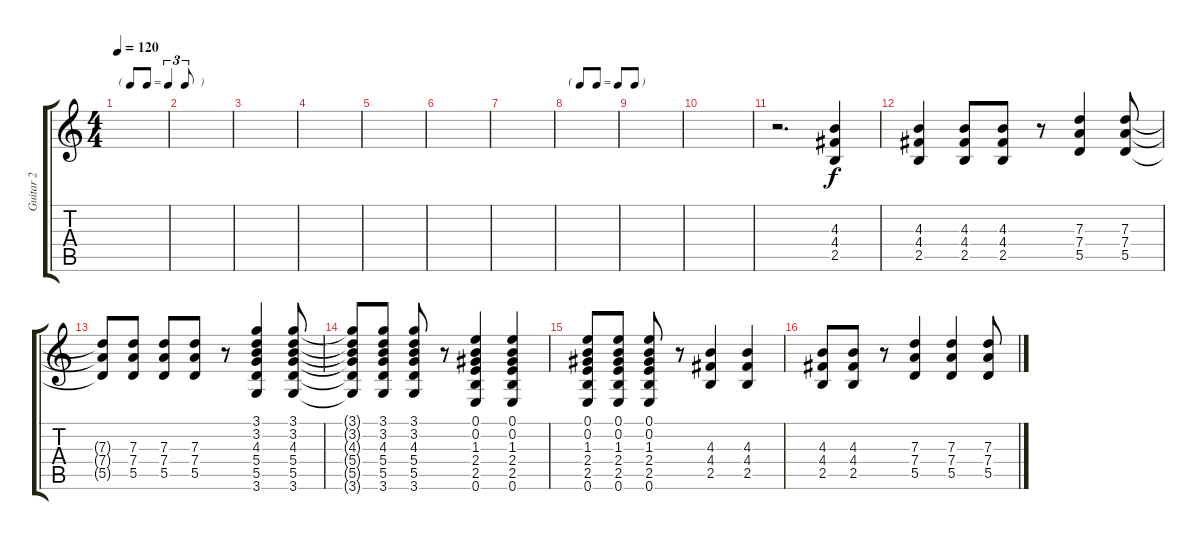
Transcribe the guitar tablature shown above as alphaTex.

\track ("Guitar 2" "Guitar 2") {instrument acousticguitarsteel}
\staff {score tabs}
\tuning (E4 B3 G3 D3 A2 E2) {hide}
\ts (4 4)
\tf triplet8th
\tempo 120
\clef g2
\ks c
|
|
|
|
|
|
|
\tf none
|
|
|
r.2{d} (4.3 4.4 2.5).4 |
(4.3 4.4 2.5).4 (4.3 4.4 2.5).8 (4.3 4.4 2.5).8 r.8 (7.3 7.4 5.5).4 (7.3 7.4 5.5).8 |
(7.3{t} 7.4{t} 5.5{t}).8 (7.3 7.4 5.5).8 (7.3 7.4 5.5).8 (7.3 7.4 5.5).8 r.8 (3.1 3.2 4.3 5.4 5.5 3.6).4 (3.1 3.2 4.3 5.4 5.5 3.6).8 |
(3.1{t} 3.2{t} 4.3{t} 5.4{t} 5.5{t} 3.6{t}).8 (3.1 3.2 4.3 5.4 5.5 3.6).8 (3.1 3.2 4.3 5.4 5.5 3.6).8 r.8 (0.1 0.2 1.3 2.4 2.5 0.6).4 (0.1 0.2 1.3 2.4 2.5 0.6).4 |
(0.1 0.2 1.3 2.4 2.5 0.6).8 (0.1 0.2 1.3 2.4 2.5 0.6).8 (0.1 0.2 1.3 2.4 2.5 0.6).8 r.8 (4.3 4.4 2.5).4 (4.3 4.4 2.5).4 |
(4.3 4.4 2.5).8 (4.3 4.4 2.5).8 r.8 (7.3 7.4 5.5).4 (7.3 7.4 5.5).4 (7.3 7.4 5.5).8
